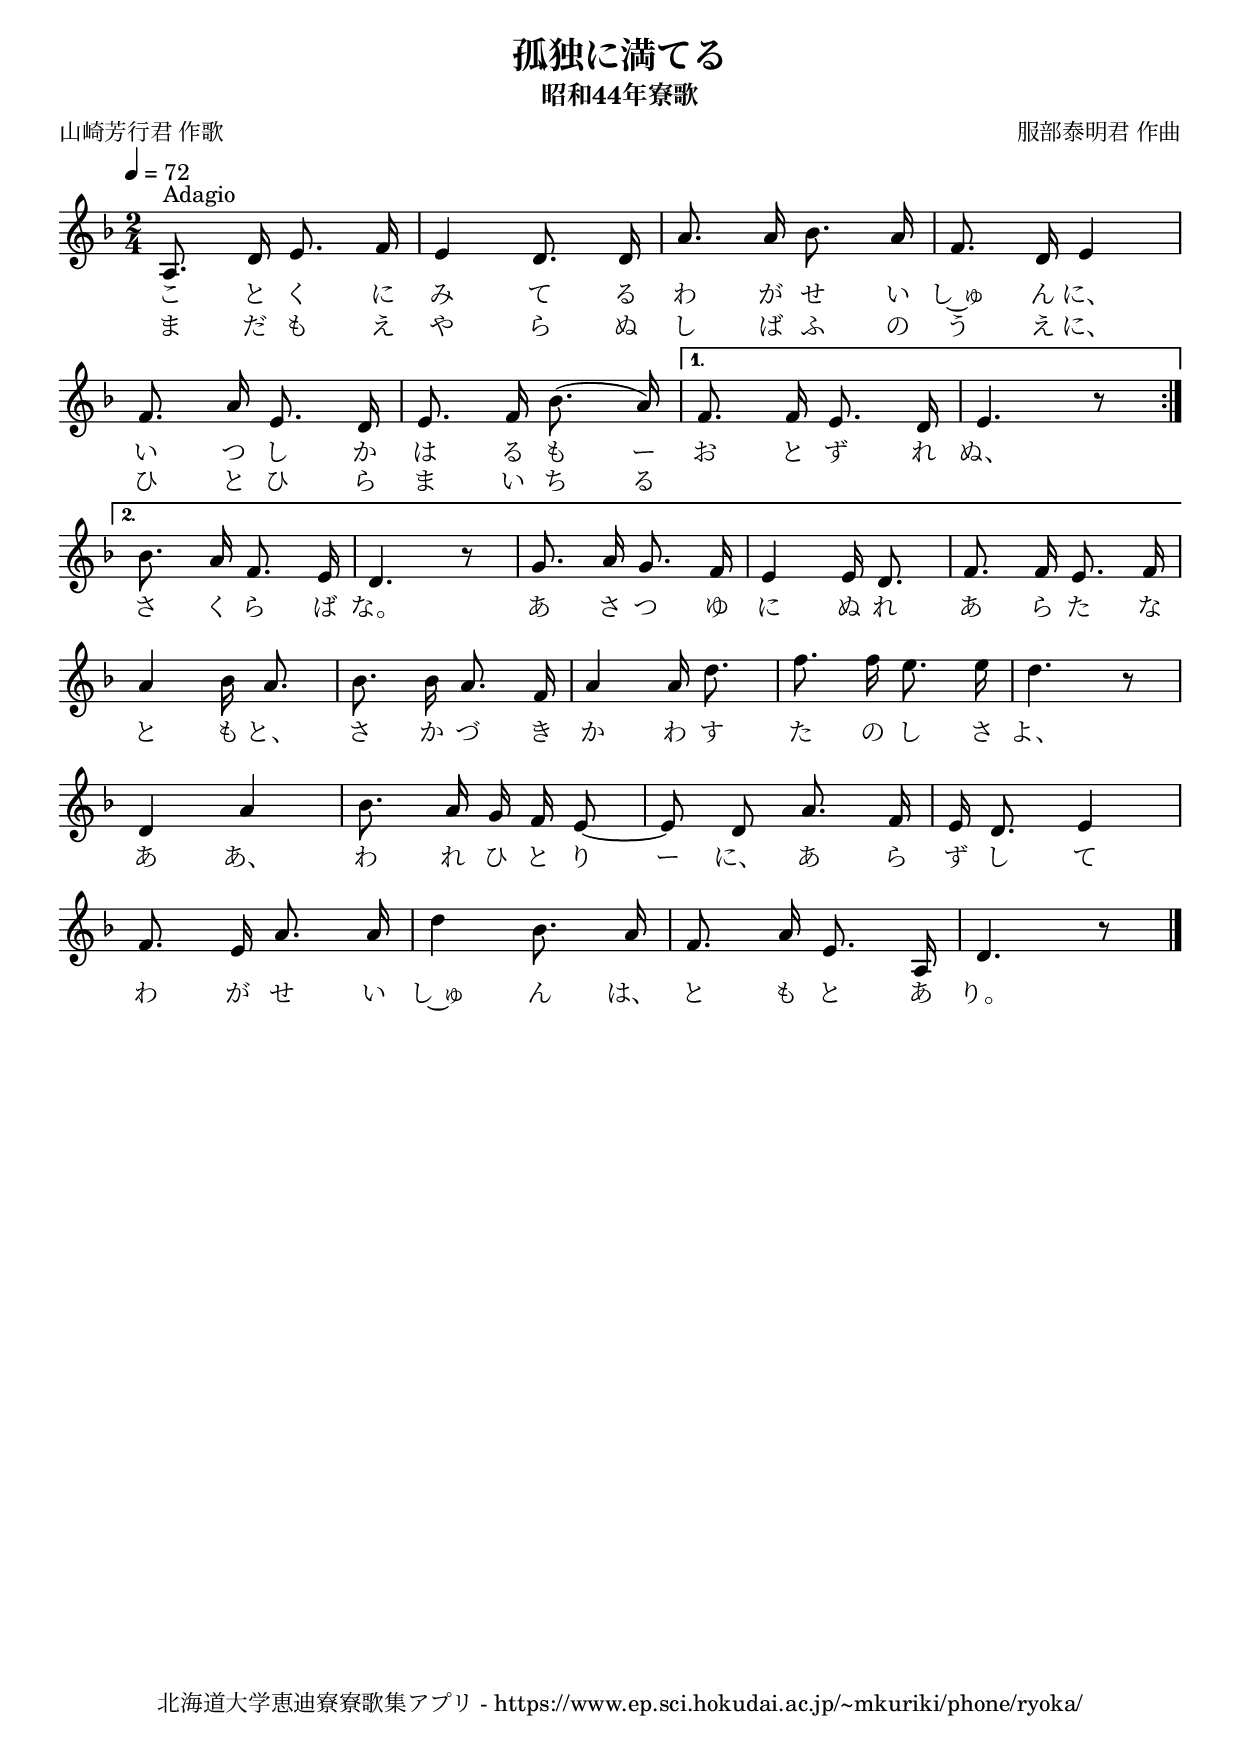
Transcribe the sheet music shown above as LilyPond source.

\version "2.18.2"

\paper {indent = 0}

\header {
  title = "孤独に満てる"
  subtitle = "昭和44年寮歌"
  composer = "服部泰明君 作曲"
  poet = "山崎芳行君 作歌"
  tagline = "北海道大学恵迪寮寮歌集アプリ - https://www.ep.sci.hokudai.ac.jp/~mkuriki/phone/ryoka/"
}


melody = \relative c'{
  \tempo 4 = 72
  \autoBeamOff
  \numericTimeSignature
  \override BreathingSign.text = \markup { \musicglyph #"scripts.upedaltoe" } % ブレスの記号指定
  \key d \minor
  \time 2/4
  \set melismaBusyProperties = #'()
  \repeat volta 2 {
  a8.^"Adagio" d16 e8. f16 |
  e4 d8. d16 |
  a'8. a16 bes8. a16 |
  f8. d16 e4 | \break
  f8. a16 e8. d16 |
  e8. f16 bes8. (a16) |} \alternative {{
  f8. f16 e8. d16 |
  e4. r8 | \bar":|." \break }{
  bes'8. a16 f8. e16 |
  d4. r8 |
  g8. a16 g8. f16 |
  e4 e16 d8. |
  f8. f16 e8. f16 | \break }}
  a4 bes16 a8. |
  bes8. bes16 a8. f16 |
  a4 a16 d8. |
  f8. f16 e8. e16 |
  d4. r8 | \break
  d,4 a'4 |
  bes8. a16 g16 f16 e8 ~ |
  e8 d8 a'8. f16 |
  e16 d8. e4 | \break
  f8. e16 a8. a16 |
  d4 bes8. a16 |
  f8. a16 e8. a,16 |
  d4. r8 
  \bar "|."
}

\score {
  <<
    % ギターコード
    %{
    \new ChordNames \with {midiInstrument = #"acoustic guitar (nylon)"}{
      \set chordChanges = ##t
      \harmony
    }
    %}
    
    % メロディーライン
    \new Voice = "one"{\melody}
    % 歌詞
    \addlyrics {
      こ と く に み て る わ が せ い し~ゅ ん に、
      い つ し か は る も ー お と ず れ ぬ、
      さ く ら ば な。 あ さ つ ゆ に ぬ れ あ ら た な
      と も と、 さ か づ き か わ す た の し さ よ、
      あ あ、 わ れ ひ と り ー に、 あ ら ず し て
      わ が せ い し~ゅ ん は、 と も と あ り。
    }
    \addlyrics {
      ま だ も え や ら ぬ し ば ふ の う え に、
      ひ と ひ ら ま い ち る
    }
    % 太鼓
    % \new DrumStaff \with{
    %   \remove "Time_signature_engraver"
    %   drumStyleTable = #percussion-style
    %   \override StaffSymbol.line-count = #1
    %   \hide Stem
    % }
    % \drum
  >>
  
\midi {}
\layout {
  \context {
    \Score
    \remove "Bar_number_engraver"
  }
}

}